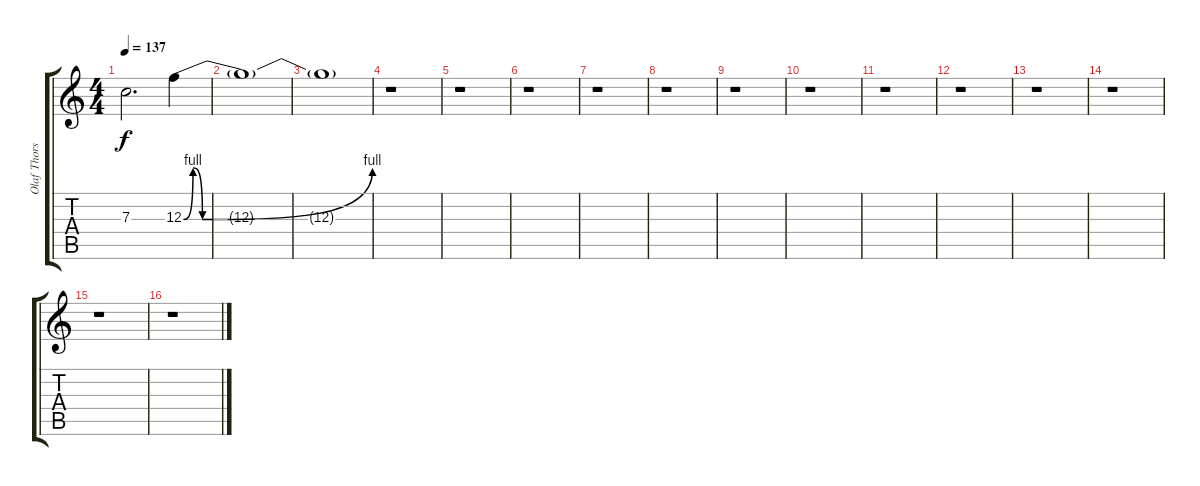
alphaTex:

\track ("Olaf Thorsen" "Olaf Thors") {instrument overdrivenguitar}
\staff {score tabs}
\tuning (D4 A3 F3 C3 G2 D2) {hide}
\ts (4 4)
\tempo 137
\clef g2
\ks c
7.3.2{d dy f} 12.3{be (custom 0 0 3 4 6 0 60 4)}.4 |
12.3{t}.1 |
12.3{t}.1 |
r.1 |
r.1 |
r.1 |
r.1 |
r.1 |
r.1 |
r.1 |
r.1 |
r.1 |
r.1 |
r.1 |
r.1 |
r.1
